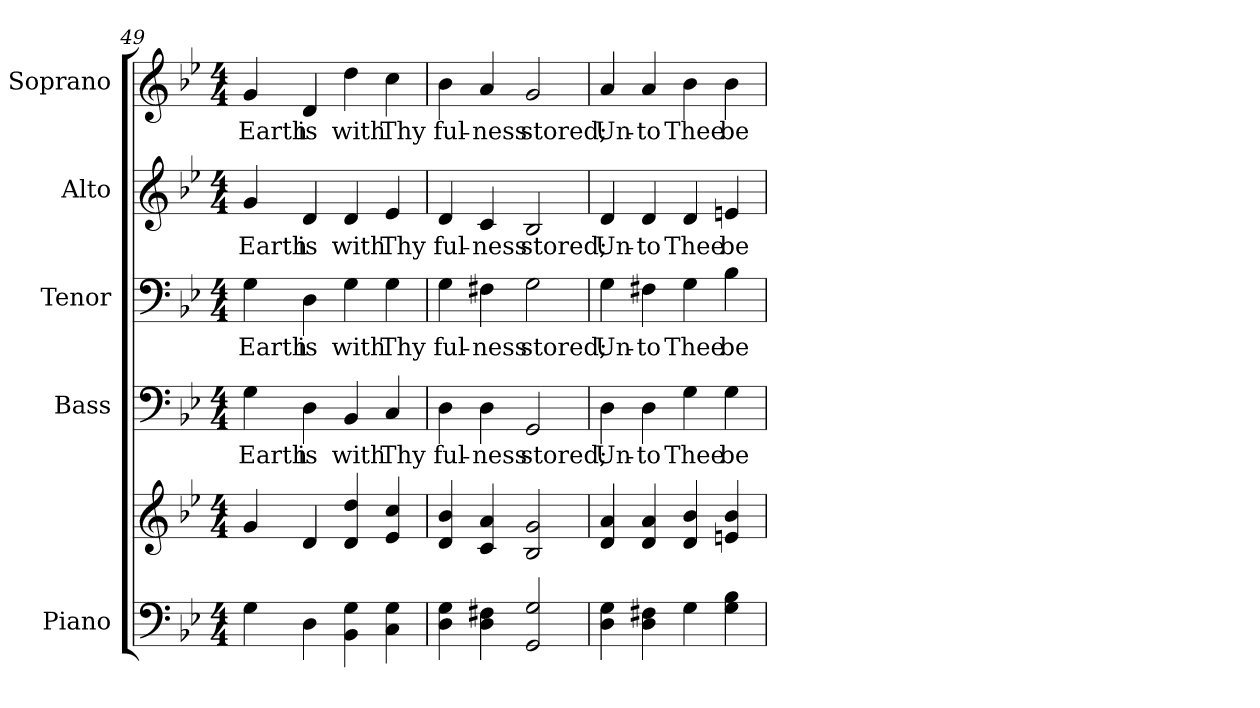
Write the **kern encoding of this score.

**kern	**kern	**kern	**text	**kern	**text	**kern	**text	**kern	**text
*part5	*part5	*part4	*part4	*part3	*part3	*part2	*part2	*part1	*part1
*staff6	*staff5	*staff4	*staff4	*staff3	*staff3	*staff2	*staff2	*staff1	*staff1
*I"Piano	*	*I"Bass	*	*I"Tenor	*	*I"Alto	*	*I"Soprano	*
*I'Pno.	*	*I'B.	*	*I'T.	*	*I'A.	*	*I'S.	*
!!LO:PB:g=z
*clefF4	*clefG2	*clefF4	*	*clefF4	*	*clefG2	*	*clefG2	*
*k[b-e-]	*k[b-e-]	*k[b-e-]	*	*k[b-e-]	*	*k[b-e-]	*	*k[b-e-]	*
*B-:	*B-:	*B-:	*	*B-:	*	*B-:	*	*B-:	*
*M4/4	*M4/4	*M4/4	*	*M4/4	*	*M4/4	*	*M4/4	*
=49	=49	=49	=49	=49	=49	=49	=49	=49	=49
!	!	!	!LO:LY:b:color=#000000	!	!	!	!	!	!
!	!	!	!	!	!LO:LY:b:color=#000000	!	!	!	!
!	!	!	!	!	!	!	!LO:LY:b:color=#000000	!	!
!	!	!	!	!	!	!	!	!	!LO:LY:b:color=#000000
4Gi\	4gi/	4Gi\	Earth	4Gi\	Earth	4gi/	Earth	4gi/	Earth
!	!	!	!LO:LY:b:color=#000000	!	!	!	!	!	!
!	!	!	!	!	!LO:LY:b:color=#000000	!	!	!	!
!	!	!	!	!	!	!	!LO:LY:b:color=#000000	!	!
!	!	!	!	!	!	!	!	!	!LO:LY:b:color=#000000
4Di\	4di/	4Di\	is	4Di\	is	4di/	is	4di/	is
!	!	!	!LO:LY:b:color=#000000	!	!	!	!	!	!
!	!	!	!	!	!LO:LY:b:color=#000000	!	!	!	!
!	!	!	!	!	!	!	!LO:LY:b:color=#000000	!	!
!	!	!	!	!	!	!	!	!	!LO:LY:b:color=#000000
4BB-i\ 4Gi	4di/ 4ddi	4BB-i/	with	4Gi\	with	4di/	with	4ddi\	with
!	!	!	!LO:LY:b:color=#000000	!	!	!	!	!	!
!	!	!	!	!	!LO:LY:b:color=#000000	!	!	!	!
!	!	!	!	!	!	!	!LO:LY:b:color=#000000	!	!
!	!	!	!	!	!	!	!	!	!LO:LY:b:color=#000000
4Ci\ 4Gi	4e-i/ 4cci	4Ci/	Thy	4Gi\	Thy	4e-i/	Thy	4cci\	Thy
=50	=50	=50	=50	=50	=50	=50	=50	=50	=50
!	!	!	!LO:LY:b:color=#000000	!	!	!	!	!	!
!	!	!	!	!	!LO:LY:b:color=#000000	!	!	!	!
!	!	!	!	!	!	!	!LO:LY:b:color=#000000	!	!
!	!	!	!	!	!	!	!	!	!LO:LY:b:color=#000000
4Di\ 4Gi	4di/ 4b-i	4Di\	ful-	4Gi\	ful-	4di/	ful-	4b-i\	ful-
!	!	!	!LO:LY:b:color=#000000	!	!	!	!	!	!
!	!	!	!	!	!LO:LY:b:color=#000000	!	!	!	!
!	!	!	!	!	!	!	!LO:LY:b:color=#000000	!	!
!	!	!	!	!	!	!	!	!	!LO:LY:b:color=#000000
4Di\ 4F#Xi	4ci/ 4ai	4Di\	-ness	4F#Xi\	-ness	4ci/	-ness	4ai/	-ness
!	!	!	!LO:LY:b:color=#000000	!	!	!	!	!	!
!	!	!	!	!	!LO:LY:b:color=#000000	!	!	!	!
!	!	!	!	!	!	!	!LO:LY:b:color=#000000	!	!
!	!	!	!	!	!	!	!	!	!LO:LY:b:color=#000000
2GGi/ 2Gi	2B-i/ 2gi	2GGi/	stored;	2Gi\	stored;	2B-i/	stored;	2gi/	stored;
!!LO:PB:g=z
=51	=51	=51	=51	=51	=51	=51	=51	=51	=51
!	!	!	!LO:LY:b:color=#000000	!	!	!	!	!	!
!	!	!	!	!	!LO:LY:b:color=#000000	!	!	!	!
!	!	!	!	!	!	!	!LO:LY:b:color=#000000	!	!
!	!	!	!	!	!	!	!	!	!LO:LY:b:color=#000000
4Di\ 4Gi	4di/ 4ai	4Di\	Un-	4Gi\	Un-	4di/	Un-	4ai/	Un-
!	!	!	!LO:LY:b:color=#000000	!	!	!	!	!	!
!	!	!	!	!	!LO:LY:b:color=#000000	!	!	!	!
!	!	!	!	!	!	!	!LO:LY:b:color=#000000	!	!
!	!	!	!	!	!	!	!	!	!LO:LY:b:color=#000000
4Di\ 4F#Xi	4di/ 4ai	4Di\	-to	4F#Xi\	-to	4di/	-to	4ai/	-to
!	!	!	!LO:LY:b:color=#000000	!	!	!	!	!	!
!	!	!	!	!	!LO:LY:b:color=#000000	!	!	!	!
!	!	!	!	!	!	!	!LO:LY:b:color=#000000	!	!
!	!	!	!	!	!	!	!	!	!LO:LY:b:color=#000000
4Gi\	4di/ 4b-i	4Gi\	Thee	4Gi\	Thee	4di/	Thee	4b-i\	Thee
!	!	!	!LO:LY:b:color=#000000	!	!	!	!	!	!
!	!	!	!	!	!LO:LY:b:color=#000000	!	!	!	!
!	!	!	!	!	!	!	!LO:LY:b:color=#000000	!	!
!	!	!	!	!	!	!	!	!	!LO:LY:b:color=#000000
4Gi\ 4B-i	4eni/ 4b-i	4Gi\	be	4B-i\	be	4eni/	be	4b-i\	be
=	=	=	=	=	=	=	=	=	=
*-	*-	*-	*-	*-	*-	*-	*-	*-	*-
